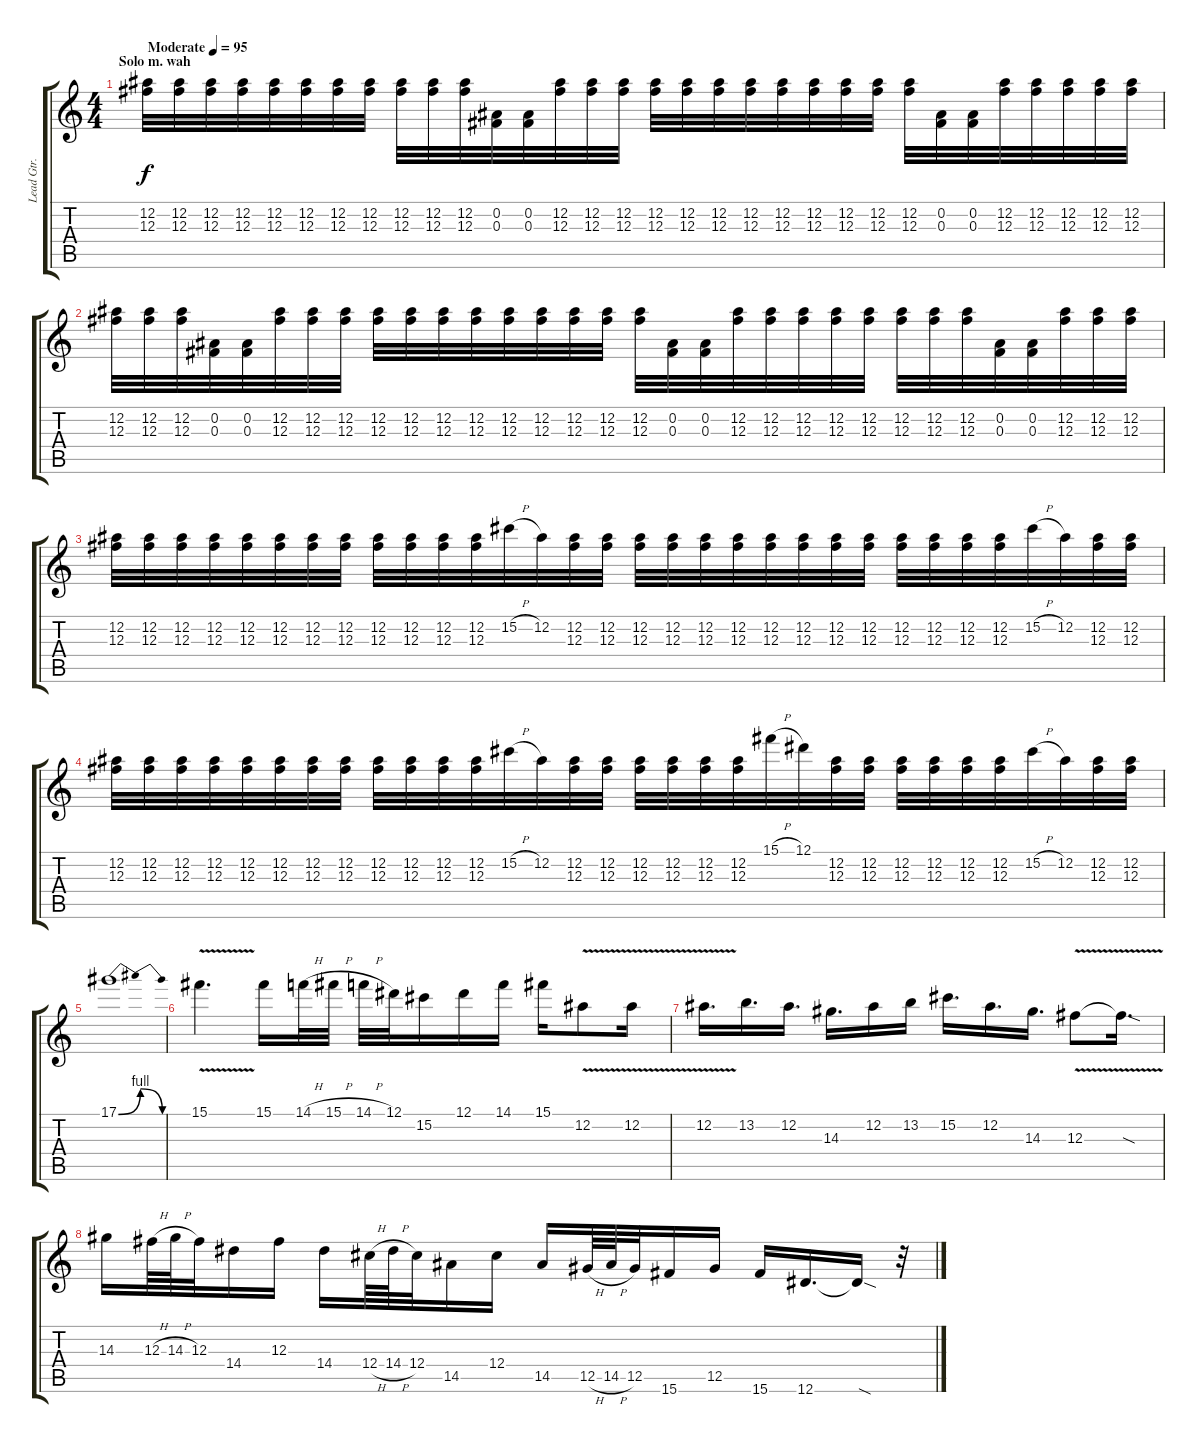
\track ("Lead Gtr." "Lead Gtr.") {instrument distortionguitar}
\staff {score tabs}
\tuning (Eb4 Bb3 Gb3 Db3 Ab2 Eb2) {hide}
\ts (4 4)
\section ("" "Solo m. wah")
\tempo (95 "Moderate")
\clef g2
\ks c
(12.2 12.3).32{dy f instrument distortionguitar} (12.2 12.3).32 (12.2 12.3).32 (12.2 12.3).32 (12.2 12.3).32 (12.2 12.3).32 (12.2 12.3).32 (12.2 12.3).32 (12.2 12.3).32 (12.2 12.3).32 (12.2 12.3).32 (0.2 0.3).32 (0.2 0.3).32 (12.2 12.3).32 (12.2 12.3).32 (12.2 12.3).32 (12.2 12.3).32 (12.2 12.3).32 (12.2 12.3).32 (12.2 12.3).32 (12.2 12.3).32 (12.2 12.3).32 (12.2 12.3).32 (12.2 12.3).32 (12.2 12.3).32 (0.2 0.3).32 (0.2 0.3).32 (12.2 12.3).32 (12.2 12.3).32 (12.2 12.3).32 (12.2 12.3).32 (12.2 12.3).32 |
(12.2 12.3).32 (12.2 12.3).32 (12.2 12.3).32 (0.2 0.3).32 (0.2 0.3).32 (12.2 12.3).32 (12.2 12.3).32 (12.2 12.3).32 (12.2 12.3).32 (12.2 12.3).32 (12.2 12.3).32 (12.2 12.3).32 (12.2 12.3).32 (12.2 12.3).32 (12.2 12.3).32 (12.2 12.3).32 (12.2 12.3).32 (0.2 0.3).32 (0.2 0.3).32 (12.2 12.3).32 (12.2 12.3).32 (12.2 12.3).32 (12.2 12.3).32 (12.2 12.3).32 (12.2 12.3).32 (12.2 12.3).32 (12.2 12.3).32 (0.2 0.3).32 (0.2 0.3).32 (12.2 12.3).32 (12.2 12.3).32 (12.2 12.3).32 |
(12.2 12.3).32 (12.2 12.3).32 (12.2 12.3).32 (12.2 12.3).32 (12.2 12.3).32 (12.2 12.3).32 (12.2 12.3).32 (12.2 12.3).32 (12.2 12.3).32 (12.2 12.3).32 (12.2 12.3).32 (12.2 12.3).32 15.2{h}.32 12.2.32 (12.2 12.3).32 (12.2 12.3).32 (12.2 12.3).32 (12.2 12.3).32 (12.2 12.3).32 (12.2 12.3).32 (12.2 12.3).32 (12.2 12.3).32 (12.2 12.3).32 (12.2 12.3).32 (12.2 12.3).32 (12.2 12.3).32 (12.2 12.3).32 (12.2 12.3).32 15.2{h}.32 12.2.32 (12.2 12.3).32 (12.2 12.3).32 |
(12.2 12.3).32 (12.2 12.3).32 (12.2 12.3).32 (12.2 12.3).32 (12.2 12.3).32 (12.2 12.3).32 (12.2 12.3).32 (12.2 12.3).32 (12.2 12.3).32 (12.2 12.3).32 (12.2 12.3).32 (12.2 12.3).32 15.2{h}.32 12.2.32 (12.2 12.3).32 (12.2 12.3).32 (12.2 12.3).32 (12.2 12.3).32 (12.2 12.3).32 (12.2 12.3).32 15.1{h}.32 12.1.32 (12.2 12.3).32 (12.2 12.3).32 (12.2 12.3).32 (12.2 12.3).32 (12.2 12.3).32 (12.2 12.3).32 15.2{h}.32 12.2.32 (12.2 12.3).32 (12.2 12.3).32 |
17.1{be (bendrelease 0 0 5 4 50 4 60 0)}.1 |
15.1{v}.4{d} 15.1.16 14.1{h}.32 15.1{h}.32 14.1{h}.32 12.1.32 15.2.16 12.1.16 14.1.16 15.1.16 12.2{v}.8 12.2{v}.16 |
12.2{v}.16{d} 13.2.16{d} 12.2.16{d} 14.3.16{d} 12.2.16 13.2.16 15.2.16{d} 12.2.16{d} 14.3.16{d} 12.3{v}.8 12.3{sod t}.16{d} |
14.3.16 12.3{h}.64 14.3{h}.64 12.3.32 14.4.16 12.3.16 14.4.16 12.4{h}.64 14.4{h}.64 12.4.32 14.5.16 12.4.16 14.5.16 12.5{h}.64 14.5{h}.64 12.5.32 15.6.16 12.5.16 15.6.16 12.6.16{d} 12.6{sod t}.16 r.32
